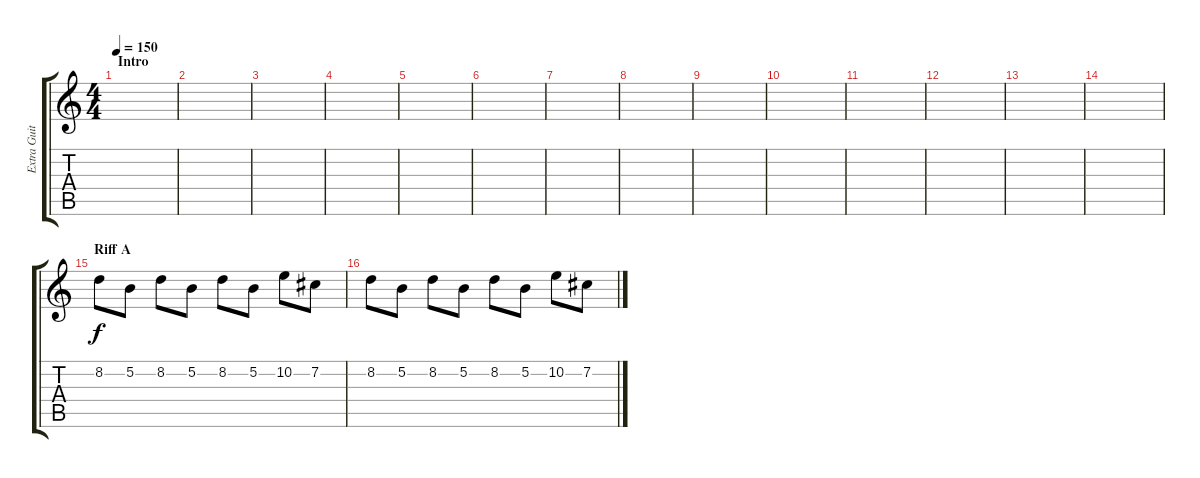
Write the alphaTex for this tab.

\track ("Extra Guitar" "Extra Guit") {instrument distortionguitar}
\staff {score tabs}
\tuning (B3 Gb3 D3 A2 E2 B1) {hide}
\ts (4 4)
\section ("" "Intro")
\tempo 150
\clef g2
\ks c
|
|
|
|
|
|
|
|
|
|
|
|
|
|
\section ("" "Riff A")
8.2.8 5.2.8 8.2.8 5.2.8 8.2.8 5.2.8 10.2.8 7.2.8 |
8.2.8 5.2.8 8.2.8 5.2.8 8.2.8 5.2.8 10.2.8 7.2.8
